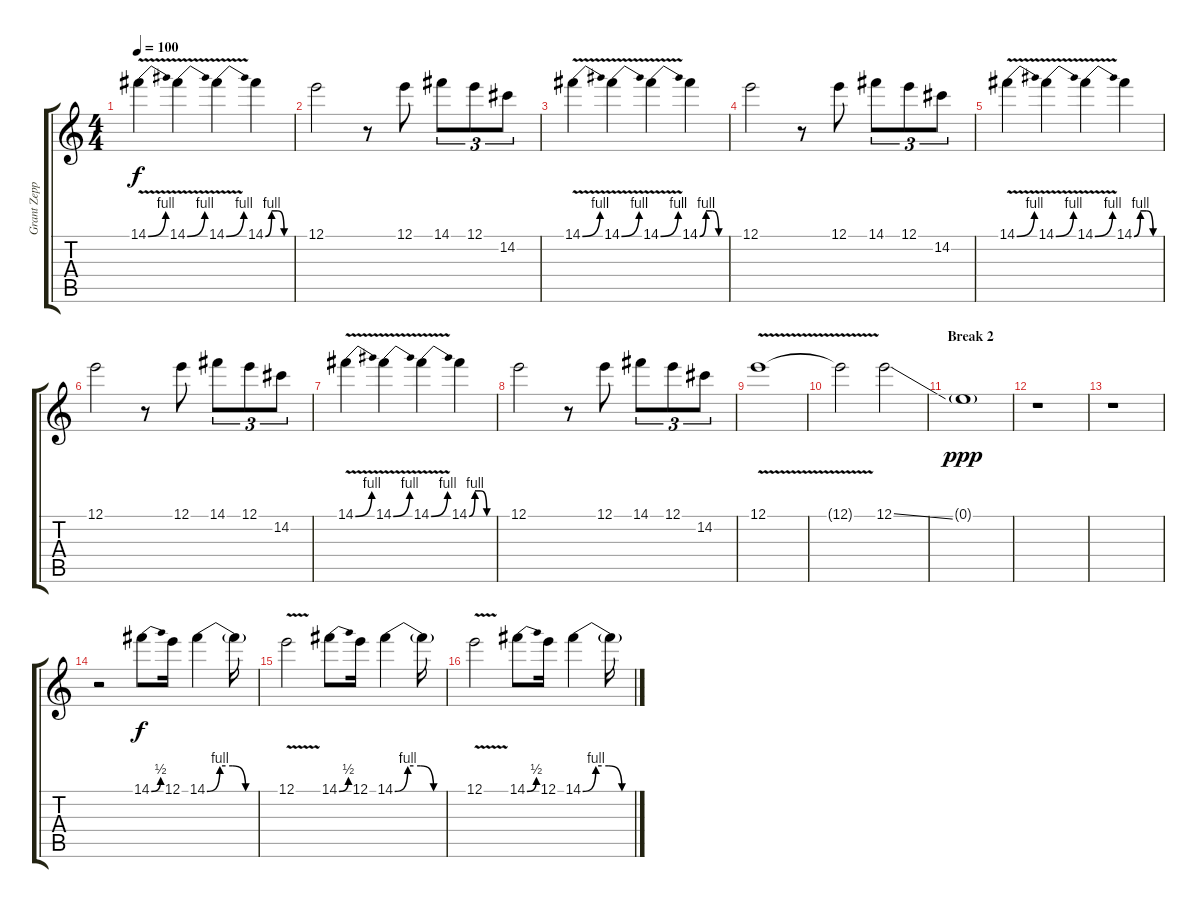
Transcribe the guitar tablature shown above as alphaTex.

\track ("Grant Zeppelin" "Grant Zepp") {instrument distortionguitar}
\staff {score tabs}
\tuning (E4 B3 G3 D3 A2 E2) {hide}
\ts (4 4)
\tempo 100
\clef g2
\ks c
14.1{be (bend 0 0 60 4) v}.4{dy f volume 11} 14.1{be (bend 0 0 60 4) v}.4 14.1{be (bend 0 0 60 4) v}.4 14.1{be (custom 0 0 15 4 30 4 45 0 60 0)}.4 |
12.1.2 r.8 12.1.8 14.1.8{tu (3 2)} 12.1.8{tu (3 2)} 14.2.8{tu (3 2)} |
14.1{be (bend 0 0 60 4) v}.4 14.1{be (bend 0 0 60 4) v}.4 14.1{be (bend 0 0 60 4) v}.4 14.1{be (custom 0 0 15 4 30 4 45 0 60 0)}.4 |
12.1.2 r.8 12.1.8 14.1.8{tu (3 2)} 12.1.8{tu (3 2)} 14.2.8{tu (3 2)} |
14.1{be (bend 0 0 60 4) v}.4{volume 10} 14.1{be (bend 0 0 60 4) v}.4 14.1{be (bend 0 0 60 4) v}.4 14.1{be (custom 0 0 15 4 30 4 45 0 60 0)}.4 |
12.1.2 r.8 12.1.8 14.1.8{tu (3 2)} 12.1.8{tu (3 2)} 14.2.8{tu (3 2)} |
14.1{be (bend 0 0 60 4) v}.4 14.1{be (bend 0 0 60 4) v}.4 14.1{be (bend 0 0 60 4) v}.4 14.1{be (custom 0 0 15 4 30 4 45 0 60 0)}.4 |
12.1.2 r.8 12.1.8 14.1.8{tu (3 2)} 12.1.8{tu (3 2)} 14.2.8{tu (3 2)} |
12.1{v}.1{volume 12} |
12.1{t}.2 12.1{ss}.2 |
\section ("" "Break 2")
0.1{g}.1{dy ppp} |
r.1 |
r.1 |
r.2 14.1{be (bend 0 0 60 2)}.8{dy f volume 14} 12.1.16 14.1{be (custom 0 0 15 4 30 4 45 0 60 0)}.4 14.1{t}.16 |
12.1{v}.2 14.1{be (bend 0 0 60 2)}.8 12.1.16 14.1{be (custom 0 0 15 4 30 4 45 0 60 0)}.4 14.1{t}.16 |
12.1{v}.2 14.1{be (bend 0 0 60 2)}.8 12.1.16 14.1{be (custom 0 0 15 4 30 4 45 0 60 0)}.4 14.1{t}.16
